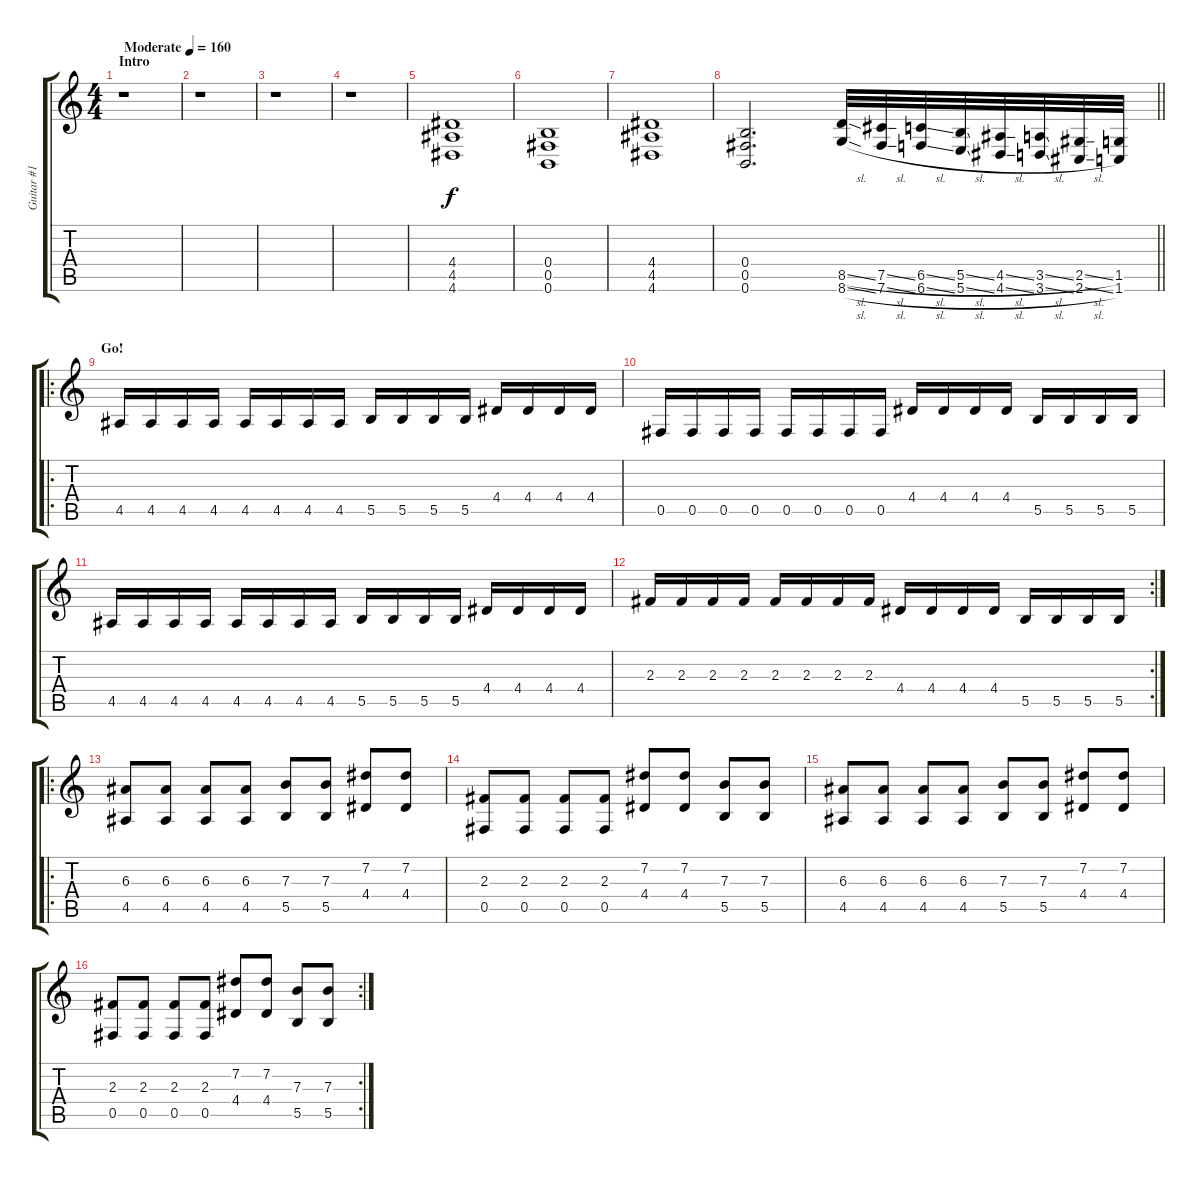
\track ("Guitar #1" "Guitar #1") {instrument overdrivenguitar}
\staff {score tabs}
\tuning (Db4 Ab3 E3 B2 Gb2 B1) {hide}
\ts (4 4)
\section ("" "Intro")
\tempo (160 "Moderate")
\clef g2
\ks c
r.1{dy f instrument overdrivenguitar} |
r.1 |
r.1 |
r.1 |
(4.4 4.5 4.6).1 |
(0.4 0.5 0.6).1 |
(4.4 4.5 4.6).1 |
\barLineRight lightlight
(0.4 0.5 0.6).2{d} (8.5{sl} 8.6{sl}).32 (7.5{sl} 7.6{sl}).32 (6.5{sl} 6.6{sl}).32 (5.5{sl} 5.6{sl}).32 (4.5{sl} 4.6{sl}).32 (3.5{sl} 3.6{sl}).32 (2.5{sl} 2.6{sl}).32 (1.5 1.6).32 |
\ro
\section ("" "Go!")
4.5.16 4.5.16 4.5.16 4.5.16 4.5.16 4.5.16 4.5.16 4.5.16 5.5.16 5.5.16 5.5.16 5.5.16 4.4.16 4.4.16 4.4.16 4.4.16 |
0.5.16 0.5.16 0.5.16 0.5.16 0.5.16 0.5.16 0.5.16 0.5.16 4.4.16 4.4.16 4.4.16 4.4.16 5.5.16 5.5.16 5.5.16 5.5.16 |
4.5.16 4.5.16 4.5.16 4.5.16 4.5.16 4.5.16 4.5.16 4.5.16 5.5.16 5.5.16 5.5.16 5.5.16 4.4.16 4.4.16 4.4.16 4.4.16 |
\rc 2
2.3.16 2.3.16 2.3.16 2.3.16 2.3.16 2.3.16 2.3.16 2.3.16 4.4.16 4.4.16 4.4.16 4.4.16 5.5.16 5.5.16 5.5.16 5.5.16 |
\ro
(6.3 4.5).8 (6.3 4.5).8 (6.3 4.5).8 (6.3 4.5).8 (7.3 5.5).8 (7.3 5.5).8 (7.2 4.4).8 (7.2 4.4).8 |
(2.3 0.5).8 (2.3 0.5).8 (2.3 0.5).8 (2.3 0.5).8 (7.2 4.4).8 (7.2 4.4).8 (7.3 5.5).8 (7.3 5.5).8 |
(6.3 4.5).8 (6.3 4.5).8 (6.3 4.5).8 (6.3 4.5).8 (7.3 5.5).8 (7.3 5.5).8 (7.2 4.4).8 (7.2 4.4).8 |
\rc 2
(2.3 0.5).8 (2.3 0.5).8 (2.3 0.5).8 (2.3 0.5).8 (7.2 4.4).8 (7.2 4.4).8 (7.3 5.5).8 (7.3 5.5).8
